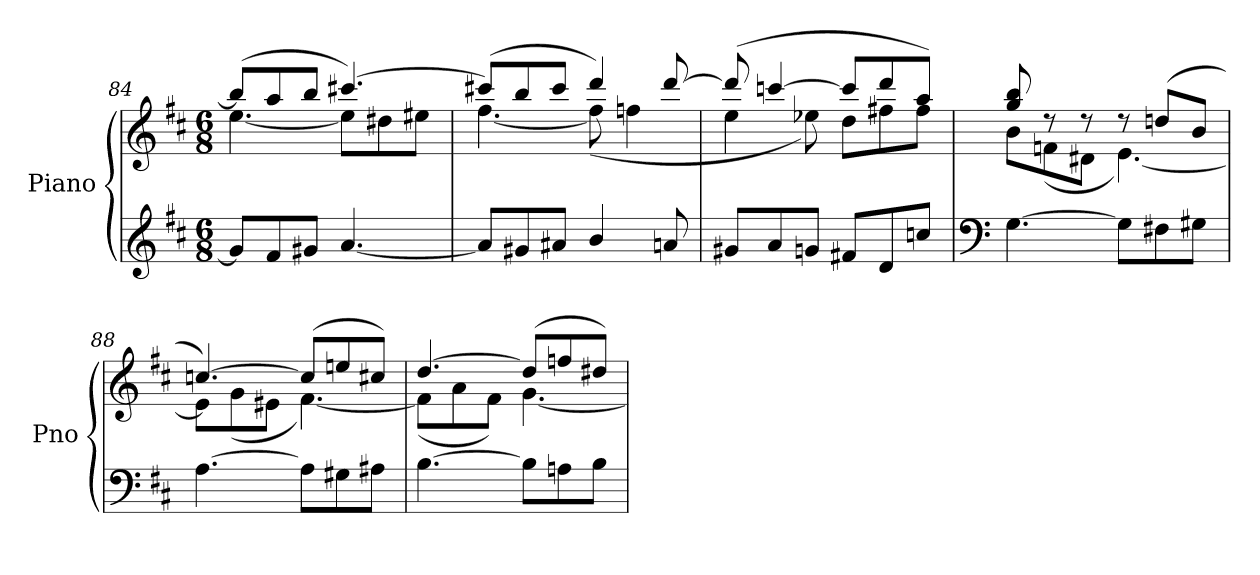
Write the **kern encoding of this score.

**kern	**kern
*part1	*part1
*staff2	*staff1
*I"Piano	*
*I'Pno	*
!!LO:PB:g=z
*clefG2	*clefG2
*k[f#c#]	*k[f#c#]
*M6/8	*M6/8
=84	=84
*	*^
8g/L]	(8bb/L]	[4.ee\
8f#/	8aa/	.
8g#X/J	8bb/J	.
[4.a/	[4.ccc#X/)	8ee\L]
.	.	8dd#X\
.	.	8ee#X\J
=85	=85	=85
8a/L]	(8ccc#X/L]	[4.ff#\
8g#X/	8bb/	.
8a#X/J	8ccc#/J	.
4b/	4ddd/)	(8ff#\]
.	.	4ffn\
8an/	[8ddd/	.
=86	=86	=86
8g#X/L	(8ddd/]	4ee\
8a/	[4cccn/	.
8gn/J	.	8ee-X\)
8f#X/L	8ccc/L]	8dd\L
8d/	8ddd/	8ff#X\
8ccn/J	8aa/J)	8ff#\J
=87	=87	=87
*clefF4	*	*
[4.G\	8gg/ 8bb/	8b\L
.	8rdd	(8fn\
.	8rdd	8d#X\J
8G\L]	8rdd	[4.e\)
8F#X\	(8ddn/L	.
8G#X\J	8b/J	.
!!LO:LB:g=z	!!
=88	=88	=88
[4.A\	[4.ccn/)	8e\L]
.	.	(8g\
.	.	8e#X\J
8A\L]	(8cc/L]	[4.f#\)
8G#X\	8een/	.
8A#X\J	8cc#X/J)	.
=89	=89	=89
[4.B\	[4.dd/	(8f#\L]
.	.	8a\
.	.	8f#\J)
8B\L]	(8dd/L]	[4.g\
8An\	8ffn/	.
8B\J	8dd#X/J)	.
*	*v	*v
=	=
*-	*-
